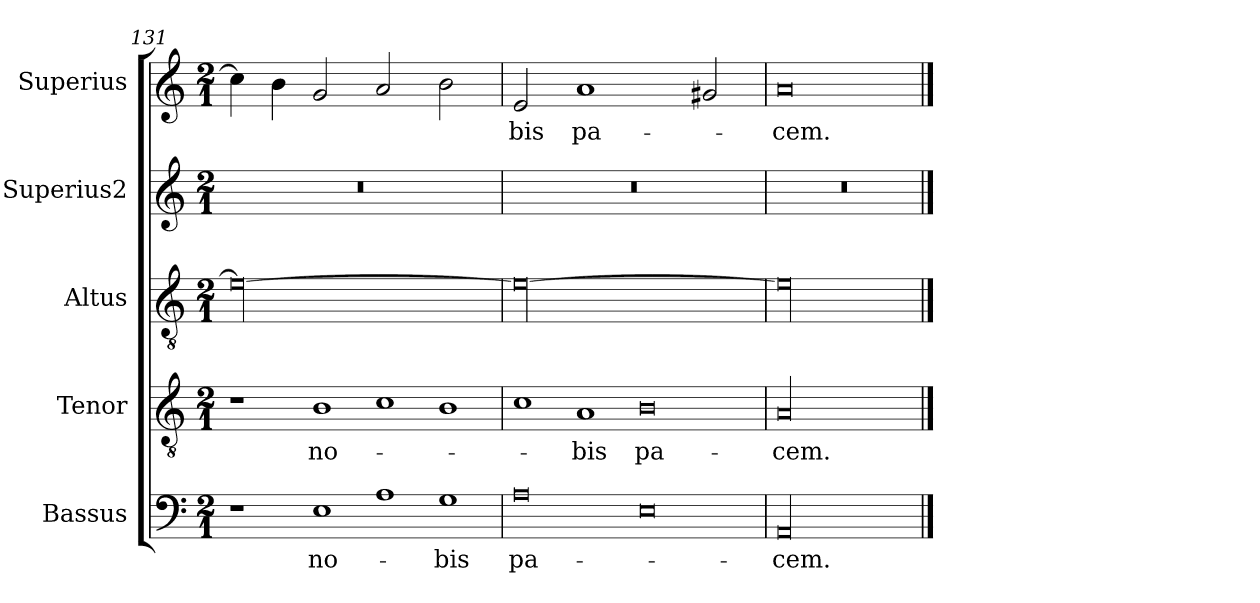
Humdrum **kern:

**kern	**text	**kern	**text	**kern	**kern	**kern	**text
*part5	*part5	*part4	*part4	*part3	*part2	*part1	*part1
*staff5	*staff5	*staff4	*staff4	*staff3	*staff2	*staff1	*staff1
*I"Bassus	*	*I"Tenor	*	*I"Altus	*I"Superius2	*I"Superius	*
*I'B	*	*I'T	*	*I'A	*I'S2	*I'S	*
*clefF4	*	*clefGv2	*	*clefGv2	*clefG2	*clefG2	*
*k[]	*	*k[]	*	*k[]	*k[]	*k[]	*
*M2/1	*	*M2/1	*	*M2/1	*M2/1	*M2/1	*
=131	=131	=131	=131	=131	=131	=131	=131
!LO:N:vis=1	!	!LO:N:vis=1	!	!LO:N:vis=00	!	!	!
2r	.	2r	.	0e_	0r	4cc\]	.
.	.	.	.	.	.	4b\	.
!LO:N:vis=1	!	!LO:N:vis=1	!	!	!	!	!
2E	no-	2B	no-	.	.	2g/	.
!LO:N:vis=1	!	!LO:N:vis=1	!	!	!	!	!
2A	.	2c	.	.	.	2a/	.
!LO:N:vis=1	!	!LO:N:vis=1	!	!	!	!	!
2G	-bis	2B	.	.	.	2b\	.
=132	=132	=132	=132	=132	=132	=132	=132
!LO:N:vis=0	!	!LO:N:vis=1	!	!LO:N:vis=00	!	!	!
1A	pa-	2c	.	0e_	0r	2e/	-bis
!	!	!LO:N:vis=1	!	!	!	!	!
.	.	2A	-bis	.	.	1a	pa-
!LO:N:vis=0	!	!LO:N:vis=0	!	!	!	!	!
1E	.	1B	pa-	.	.	.	.
.	.	.	.	.	.	2g#X/	.
=133	=133	=133	=133	=133	=133	=133	=133
!LO:N:vis=00	!	!LO:N:vis=00	!	!LO:N:vis=00	!	!	!
0AA	-cem.	0A	-cem.	0e]	0r	0a	-cem.
==	==	==	==	==	==	==	==
*-	*-	*-	*-	*-	*-	*-	*-
